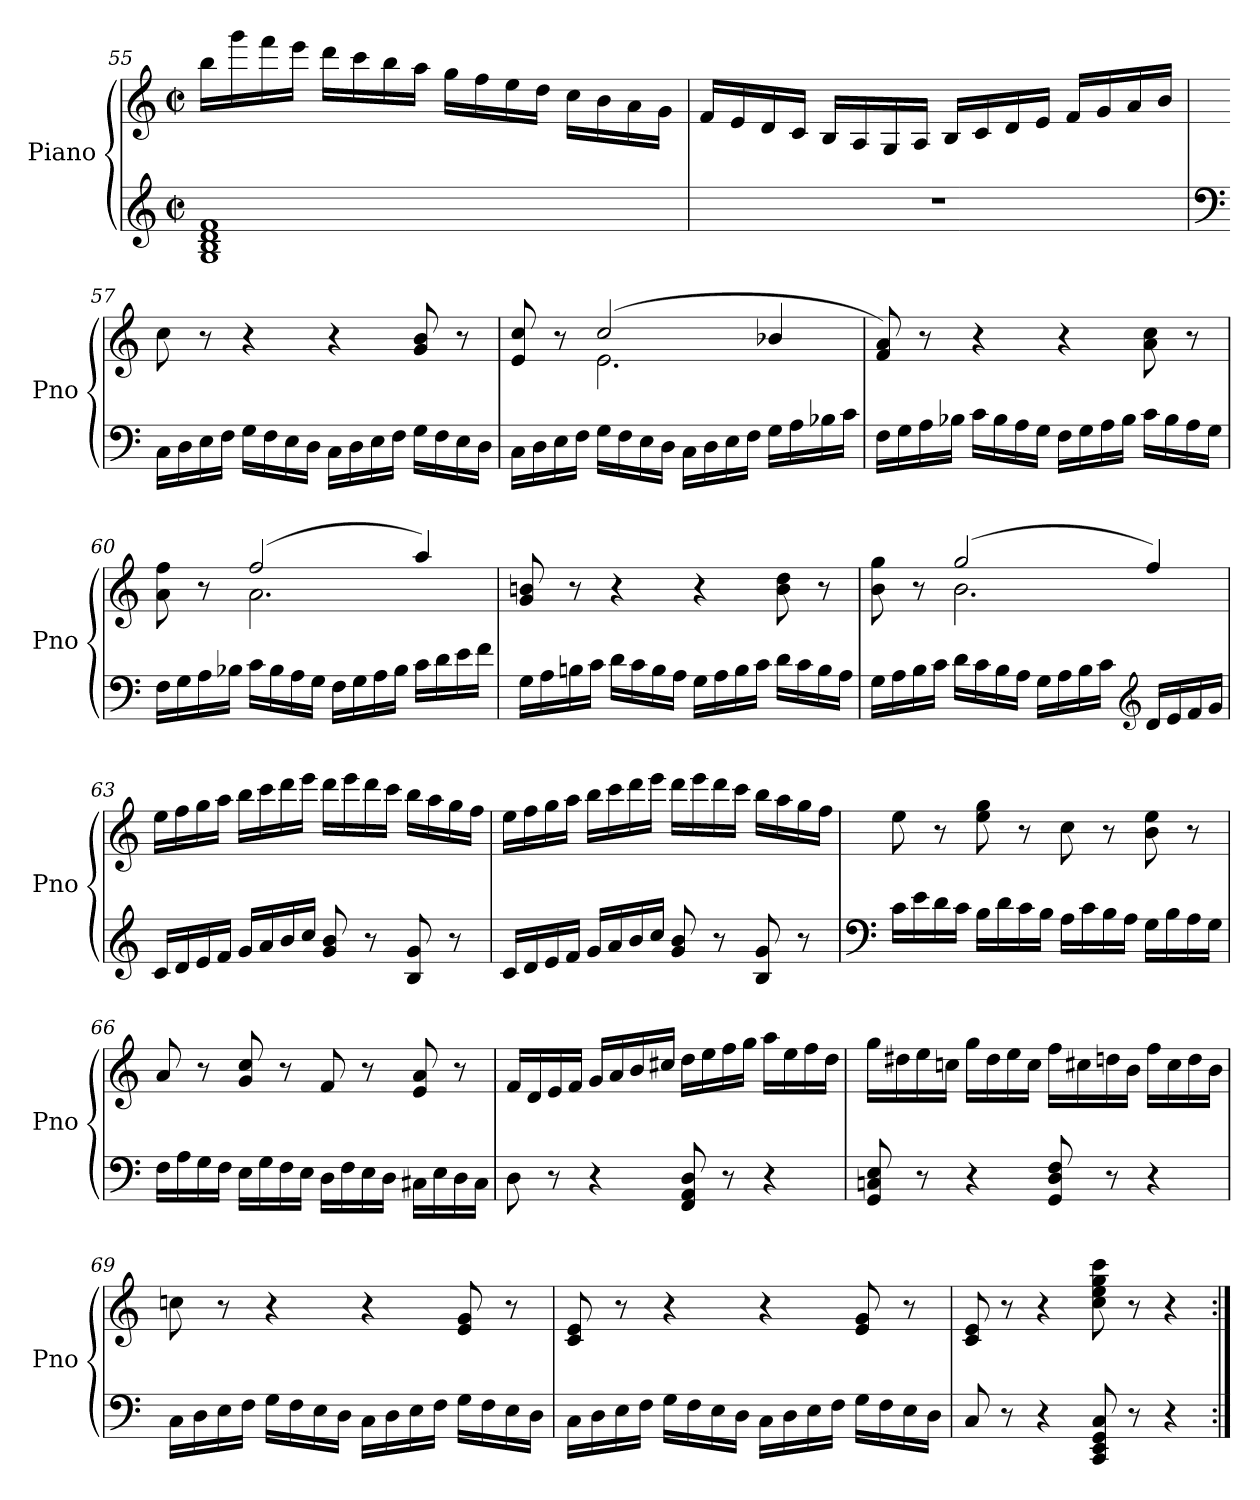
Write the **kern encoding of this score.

**kern	**kern
*part1	*part1
*staff2	*staff1
*I"Piano	*
*I'Pno	*
!!LO:LB:g=z
*clefG2	*clefG2
*k[]	*k[]
*M4/4	*M4/4
*met(c|)	*met(c|)
=55	=55
1G<<<< 1B<<<< 1d<<<< 1f<<<<	16bb\LL
.	16ggg\
.	16fff\
.	16eee\JJ
.	16ddd\LL
.	16ccc\
.	16bb\
.	16aa\JJ
.	16gg\LL
.	16ff\
.	16ee\
.	16dd\JJ
.	16cc\LL
.	16b\
.	16a\
.	16g\JJ
=56	=56
1r	16f/LL
.	16e/
.	16d/
.	16c/JJ
.	16B/LL
.	16A/
.	16G/
.	16A/JJ
.	16B/LL
.	16c/
.	16d/
.	16e/JJ
.	16f/LL
.	16g/
.	16a/
.	16b/JJ
=57	=57
*clefF4	*
16C<\LL	8cc\
16D<\	.
16E<\	8r
16F<\JJ	.
16G<\LL	4r
16F<\	.
16E<\	.
16D<\JJ	.
16C<\LL	4r
16D<\	.
16E<\	.
16F<\JJ	.
16G<\LL	8g/ 8b/
16F<\	.
16E<\	8r
16D<\JJ	.
!!LO:PB:g=z
=58	=58
*	*^
16C<\LL	8e/ 8cc/	4ryy
16D<\	.	.
16E<\	8r	.
16F<\JJ	.	.
16G<\LL	(2cc/	2.e<\
16F<\	.	.
16E<\	.	.
16D<\JJ	.	.
16C<\LL	.	.
16D<\	.	.
16E<\	.	.
16F<\JJ	.	.
16G<\LL	4b-X/	.
16A<\	.	.
16B-X<\	.	.
16c<\JJ	.	.
*	*v	*v
=59	=59
16F<\LL	8f/ 8a/)
16G<\	.
16A<\	8r
16B-X<\JJ	.
16c<\LL	4r
16B-<\	.
16A<\	.
16G<\JJ	.
16F<\LL	4r
16G<\	.
16A<\	.
16B-<\JJ	.
16c<\LL	8a\ 8cc\
16B-<\	.
16A<\	8r
16G<\JJ	.
=60	=60
*	*^
16F<\LL	8a\ 8ff\	4ryy
16G<\	.	.
16A<\	8r	.
16B-X<\JJ	.	.
16c<\LL	(2ff/	2.a<\
16B-<\	.	.
16A<\	.	.
16G<\JJ	.	.
16F<\LL	.	.
16G<\	.	.
16A<\	.	.
16B-<\JJ	.	.
16c<\LL	4aa/)	.
16d<\	.	.
16e<\	.	.
16f<\JJ	.	.
*	*v	*v
!!LO:LB:g=z
=61	=61
16G<\LL	8g/ 8bn/
16A<\	.
16Bn<\	8r
16c<\JJ	.
16d<\LL	4r
16c<\	.
16B<\	.
16A<\JJ	.
16G<\LL	4r
16A<\	.
16B<\	.
16c<\JJ	.
16d<\LL	8b\ 8dd\
16c<\	.
16B<\	8r
16A<\JJ	.
=62	=62
*	*^
16G<\LL	8b\ 8gg\	4ryy
16A<\	.	.
16B<\	8r	.
16c<\JJ	.	.
16d<\LL	(2gg/	2.b<\
16c<\	.	.
16B<\	.	.
16A<\JJ	.	.
16G<\LL	.	.
16A<\	.	.
16B<\	.	.
16c<\JJ	.	.
*clefG2	*	*
16d</LL	4ff/)	.
16e</	.	.
16f</	.	.
16g</JJ	.	.
*	*v	*v
!!LO:LB:g=z
=63	=63
16c</LL	16ee\LL
16d</	16ff\
16e</	16gg\
16f</JJ	16aa\JJ
16g</LL	16bb\LL
16a</	16ccc\
16b</	16ddd\
16cc</JJ	16eee\JJ
8g/<< 8b/<<	16ddd\LL
.	16eee\
8r	16ddd\
.	16ccc\JJ
8B/<< 8g/<<	16bb\LL
.	16aa\
8r	16gg\
.	16ff\JJ
=64	=64
16c</LL	16ee\LL
16d</	16ff\
16e</	16gg\
16f</JJ	16aa\JJ
16g</LL	16bb\LL
16a</	16ccc\
16b</	16ddd\
16cc</JJ	16eee\JJ
8g/<< 8b/<<	16ddd\LL
.	16eee\
8r	16ddd\
.	16ccc\JJ
8B/<< 8g/<<	16bb\LL
.	16aa\
8r	16gg\
.	16ff\JJ
!!LO:LB:g=z
=65	=65
*clefF4	*
16c<\LL	8ee\
16e<\	.
16d<\	8r
16c<\JJ	.
16B<\LL	8ee\ 8gg\
16d<\	.
16c<\	8r
16B<\JJ	.
16A<\LL	8cc\
16c<\	.
16B<\	8r
16A<\JJ	.
16G<\LL	8b\ 8ee\
16B<\	.
16A<\	8r
16G<\JJ	.
=66	=66
16F<\LL	8a/
16A<\	.
16G<\	8r
16F<\JJ	.
16E<\LL	8g/ 8cc/
16G<\	.
16F<\	8r
16E<\JJ	.
16D<\LL	8f/
16F<\	.
16E<\	8r
16D<\JJ	.
16C#X<\LL	8e/ 8a/
16E<\	.
16D<\	8r
16C#<\JJ	.
!!LO:LB:g=z
=67	=67
8D<\	16f/LL
.	16d/
8r	16e/
.	16f/JJ
4r	16g/LL
.	16a/
.	16b/
.	16cc#X/JJ
8FF/<<< 8AA/<<< 8D/<<<	16dd\LL
.	16ee\
8r	16ff\
.	16gg\JJ
4r	16aa\LL
.	16ee\
.	16ff\
.	16dd\JJ
=68	=68
8GG/<<< 8Cn/<<< 8E/<<<	16gg\LL
.	16dd#X\
8r	16ee\
.	16ccn\JJ
4r	16gg\LL
.	16dd#\
.	16ee\
.	16cc\JJ
8GG/<<< 8D/<<< 8F/<<<	16ff\LL
.	16cc#X\
8r	16ddn\
.	16b\JJ
4r	16ff\LL
.	16cc#\
.	16dd\
.	16b\JJ
!!LO:LB:g=z
=69	=69
16C<\LL	8ccn\
16D<\	.
16E<\	8r
16F<\JJ	.
16G<\LL	4r
16F<\	.
16E<\	.
16D<\JJ	.
16C<\LL	4r
16D<\	.
16E<\	.
16F<\JJ	.
16G<\LL	8e/ 8g/
16F<\	.
16E<\	8r
16D<\JJ	.
=70	=70
16C<\LL	8c/ 8e/
16D<\	.
16E<\	8r
16F<\JJ	.
16G<\LL	4r
16F<\	.
16E<\	.
16D<\JJ	.
16C<\LL	4r
16D<\	.
16E<\	.
16F<\JJ	.
16G<\LL	8e/ 8g/
16F<\	.
16E<\	8r
16D<\JJ	.
=71	=71
8C</	8c/ 8e/
8r	8r
4r	4r
8CC/<<<< 8EE/<<<< 8GG/<<<< 8C/<<<<	8cc\ 8ee\ 8gg\ 8ccc\
8r	8r
4r	4r
=:|!	=:|!
*-	*-
